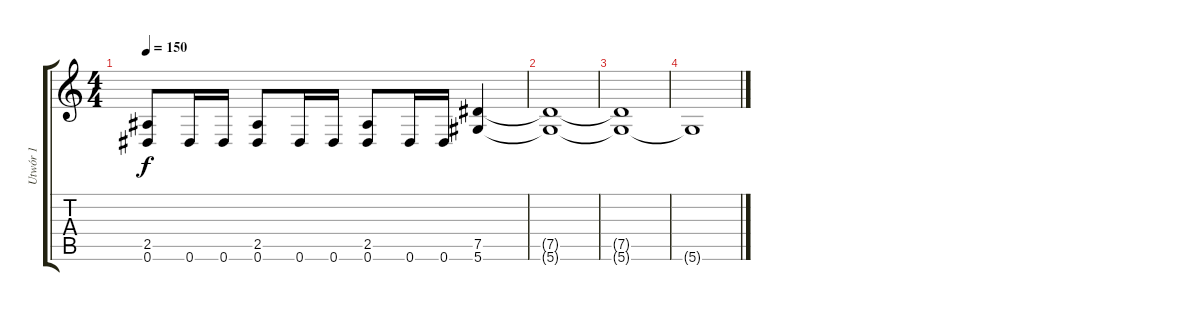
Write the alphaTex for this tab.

\track ("Utwór 1" "Utwór 1") {instrument distortionguitar}
\staff {score tabs}
\tuning (Eb4 Bb3 Gb3 Db3 Ab2 Eb2) {hide}
\ts (4 4)
\tempo 150
\clef g2
\ks c
(2.5 0.6).8{dy f} 0.6.16 0.6.16 (2.5 0.6).8 0.6.16 0.6.16 (2.5 0.6).8 0.6.16 0.6.16 (7.5 5.6).4 |
(7.5{t} 5.6{t}).1 |
(7.5{t} 5.6{t}).1 |
5.6{t}.1
